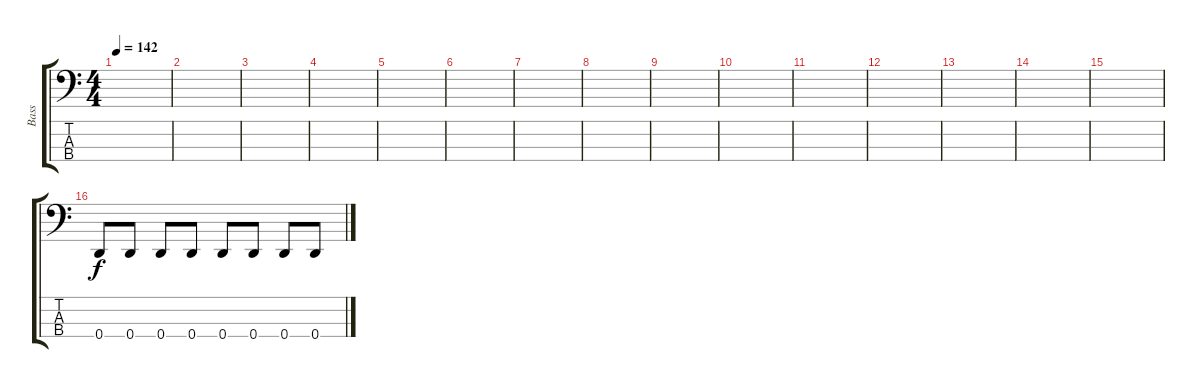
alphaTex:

\track ("Bass" "Bass") {instrument electricbasspick}
\staff {score tabs}
\tuning (G2 D2 A1 D1) {hide}
\ts (4 4)
\tempo 142
\clef f4
\ks c
|
|
|
|
|
|
|
|
|
|
|
|
|
|
|
0.4.8 0.4.8 0.4.8 0.4.8 0.4.8 0.4.8 0.4.8 0.4.8
